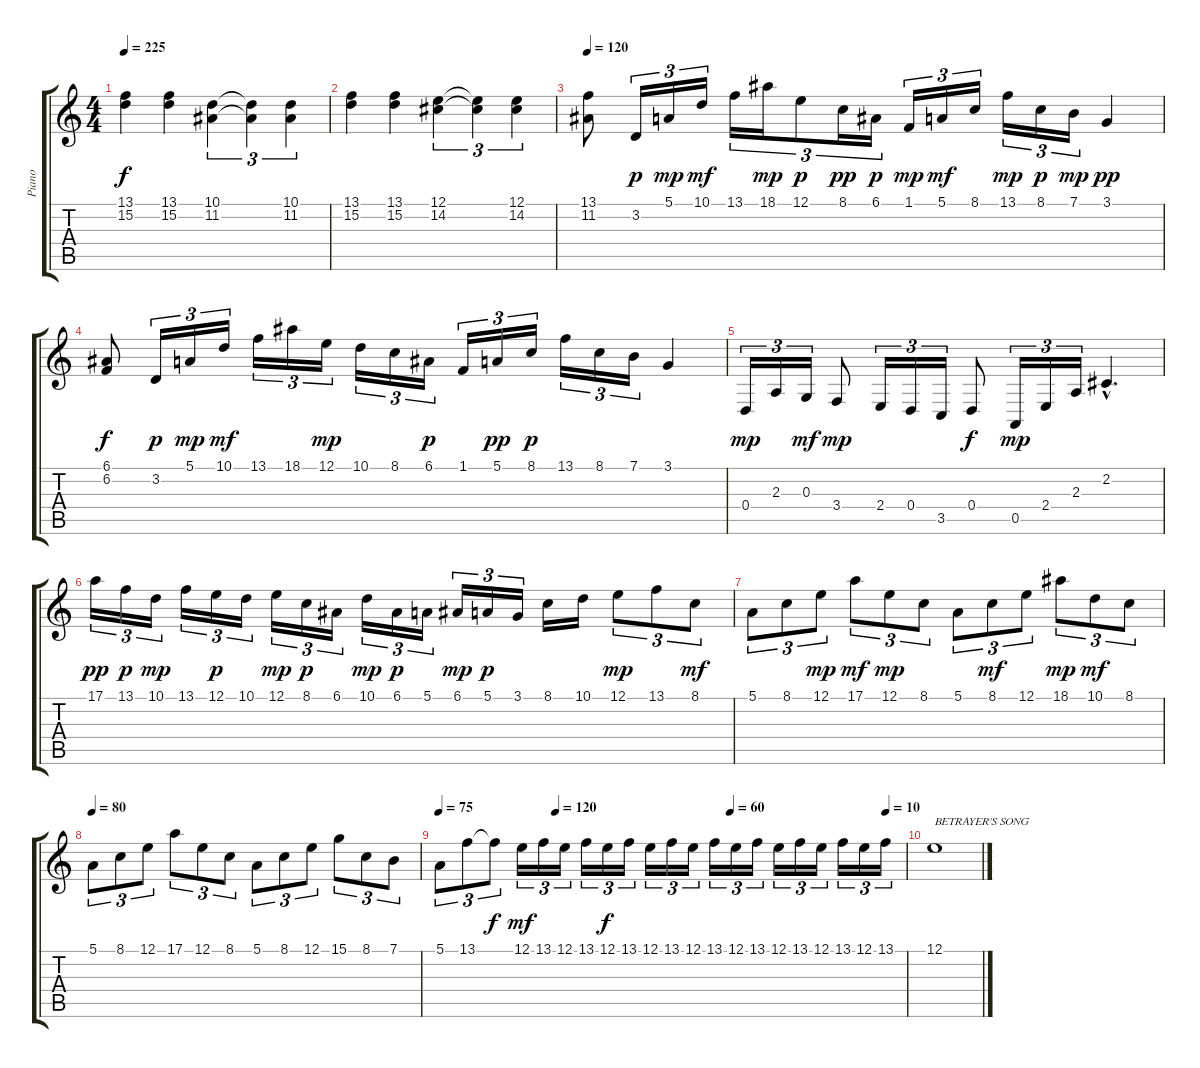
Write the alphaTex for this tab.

\track ("Piano" "Piano") {instrument brightacousticpiano}
\staff {score tabs}
\tuning (E4 B3 G3 D3 A2 E2) {hide}
\ts (4 4)
\tempo 225
\clef g2
\ks c
(13.1 15.2).4{dy f} (13.1 15.2).4 (10.1 11.2).4{tu (3 2)} (10.1{t} 11.2{t}).4{tu (3 2)} (10.1 11.2).4{tu (3 2)} |
(13.1 15.2).4 (13.1 15.2).4 (12.1 14.2).4{tu (3 2)} (12.1{t} 14.2{t}).4{tu (3 2)} (12.1 14.2).4{tu (3 2)} |
\tempo 120
(13.1 11.2).8 3.2.16{tu (3 2) dy p} 5.1.16{tu (3 2) dy mp} 10.1.16{tu (3 2) dy mf} 13.1.16{tu (3 2)} 18.1.16{tu (3 2) dy mp} 12.1.8{tu (3 2) dy p} 8.1.16{tu (3 2) dy pp} 6.1.16{tu (3 2) dy p} 1.1.16{tu (3 2) dy mp} 5.1.16{tu (3 2) dy mf} 8.1.16{tu (3 2)} 13.1.16{tu (3 2) dy mp} 8.1.16{tu (3 2) dy p} 7.1.16{tu (3 2) dy mp} 3.1.4{dy pp} |
(6.1 6.2).8{dy f} 3.2.16{tu (3 2) dy p} 5.1.16{tu (3 2) dy mp} 10.1.16{tu (3 2) dy mf} 13.1.16{tu (3 2)} 18.1.16{tu (3 2)} 12.1.16{tu (3 2) dy mp} 10.1.16{tu (3 2)} 8.1.16{tu (3 2)} 6.1.16{tu (3 2) dy p} 1.1.16{tu (3 2)} 5.1.16{tu (3 2) dy pp} 8.1.16{tu (3 2) dy p} 13.1.16{tu (3 2)} 8.1.16{tu (3 2)} 7.1.16{tu (3 2)} 3.1.4 |
0.4.16{tu (3 2) dy mp} 2.3.16{tu (3 2)} 0.3.16{tu (3 2) dy mf} 3.4.8{dy mp} 2.4.16{tu (3 2)} 0.4.16{tu (3 2)} 3.5.16{tu (3 2)} 0.4.8{dy f} 0.5.16{tu (3 2) dy mp} 2.4.16{tu (3 2)} 2.3.16{tu (3 2)} 2.2{hac}.4{d} |
17.1.16{tu (3 2) dy pp} 13.1.16{tu (3 2) dy p} 10.1.16{tu (3 2) dy mp} 13.1.16{tu (3 2)} 12.1.16{tu (3 2) dy p} 10.1.16{tu (3 2)} 12.1.16{tu (3 2) dy mp} 8.1.16{tu (3 2) dy p} 6.1.16{tu (3 2)} 10.1.16{tu (3 2) dy mp} 6.1.16{tu (3 2) dy p} 5.1.16{tu (3 2)} 6.1.16{tu (3 2) dy mp} 5.1.16{tu (3 2) dy p} 3.1.16{tu (3 2)} 8.1.16 10.1.16 12.1.8{tu (3 2) dy mp} 13.1.8{tu (3 2)} 8.1.8{tu (3 2) dy mf} |
5.1.8{tu (3 2)} 8.1.8{tu (3 2)} 12.1.8{tu (3 2) dy mp} 17.1.8{tu (3 2) dy mf} 12.1.8{tu (3 2) dy mp} 8.1.8{tu (3 2)} 5.1.8{tu (3 2)} 8.1.8{tu (3 2) dy mf} 12.1.8{tu (3 2)} 18.1.8{tu (3 2) dy mp} 10.1.8{tu (3 2) dy mf} 8.1.8{tu (3 2)} |
\tempo 80
5.1.8{tu (3 2)} 8.1.8{tu (3 2)} 12.1.8{tu (3 2)} 17.1.8{tu (3 2)} 12.1.8{tu (3 2)} 8.1.8{tu (3 2)} 5.1.8{tu (3 2)} 8.1.8{tu (3 2)} 12.1.8{tu (3 2)} 15.1.8{tu (3 2)} 8.1.8{tu (3 2)} 7.1.8{tu (3 2)} |
\tempo 75
\tempo (120 0.25)
\tempo (60 0.625)
\tempo (10 0.9583333333333334)
5.1.8{tu (3 2)} 13.1.8{tu (3 2)} 13.1{t}.8{tu (3 2) dy f} 12.1.16{tu (3 2) dy mf} 13.1.16{tu (3 2)} 12.1.16{tu (3 2)} 13.1.16{tu (3 2)} 12.1.16{tu (3 2) dy f} 13.1.16{tu (3 2)} 12.1.16{tu (3 2)} 13.1.16{tu (3 2)} 12.1.16{tu (3 2)} 13.1.16{tu (3 2)} 12.1.16{tu (3 2)} 13.1.16{tu (3 2)} 12.1.16{tu (3 2)} 13.1.16{tu (3 2)} 12.1.16{tu (3 2)} 13.1.16{tu (3 2)} 12.1.16{tu (3 2)} 13.1.16{tu (3 2)} |
12.1.1{txt "BETRAYER'S SONG"}
